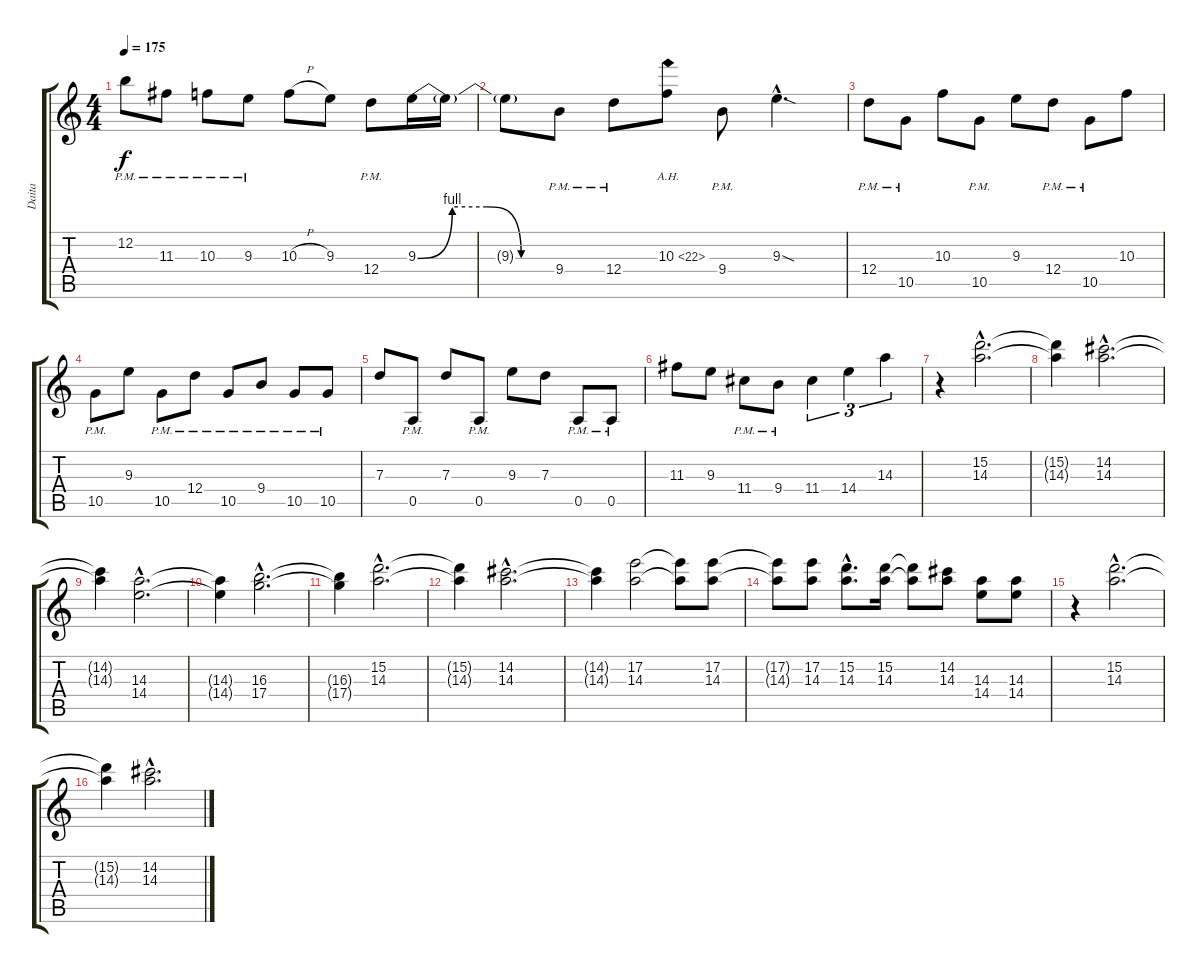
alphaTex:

\track ("Daita" "Daita") {instrument distortionguitar}
\staff {score tabs}
\tuning (E4 B3 G3 D3 A2 E2) {hide}
\ts (4 4)
\tempo 175
\clef g2
\ks c
12.2{pm}.8{dy f} 11.3{pm}.8 10.3{pm}.8 9.3{pm}.8 10.3{h}.8 9.3.8 12.4{pm}.8 9.3{be (custom 0 0 15 4 30 4 45 0 60 0)}.16 9.3{t}.16 |
9.3{t}.8 9.4{pm}.8 12.4{pm}.8 10.3{ah 12}.8 9.4{pm}.8 9.3{sod hac}.4{d} |
12.4{pm}.8 10.5{pm}.8 10.3.8 10.5{pm}.8 9.3.8 12.4{pm}.8 10.5{pm}.8 10.3.8 |
10.5{pm}.8 9.3.8 10.5{pm}.8 12.4{pm}.8 10.5{pm}.8 9.4{pm}.8 10.5{pm}.8 10.5{pm}.8 |
7.3.8 0.5{pm}.8 7.3.8 0.5{pm}.8 9.3.8 7.3.8 0.5{pm}.8 0.5{pm}.8 |
11.3.8 9.3.8 11.4{pm}.8 9.4{pm}.8 11.4.4{tu (3 2)} 14.4.4{tu (3 2)} 14.3.4{tu (3 2)} |
r.4 (15.2{hac} 14.3{hac}).2{d} |
(15.2{t} 14.3{t}).4 (14.2{hac} 14.3{hac}).2{d} |
(14.2{t} 14.3{t}).4 (14.3{hac} 14.4{hac}).2{d} |
(14.3{t} 14.4{t}).4 (16.3{hac} 17.4{hac}).2{d} |
(16.3{t} 17.4{t}).4 (15.2{hac} 14.3{hac}).2{d} |
(15.2{t} 14.3{t}).4 (14.2{hac} 14.3{hac}).2{d} |
(14.2{t} 14.3{t}).4 (17.2 14.3).2 (17.2{t} 14.3{t}).8 (17.2 14.3).8 |
(17.2{t} 14.3{t}).8 (17.2 14.3).8 (15.2{hac} 14.3{hac}).8{d} (15.2 14.3).16 (15.2{t} 14.3{t}).8 (14.2 14.3).8 (14.3 14.4).8 (14.3 14.4).8 |
r.4 (15.2{hac} 14.3{hac}).2{d} |
(15.2{t} 14.3{t}).4 (14.2{hac} 14.3{hac}).2{d}
